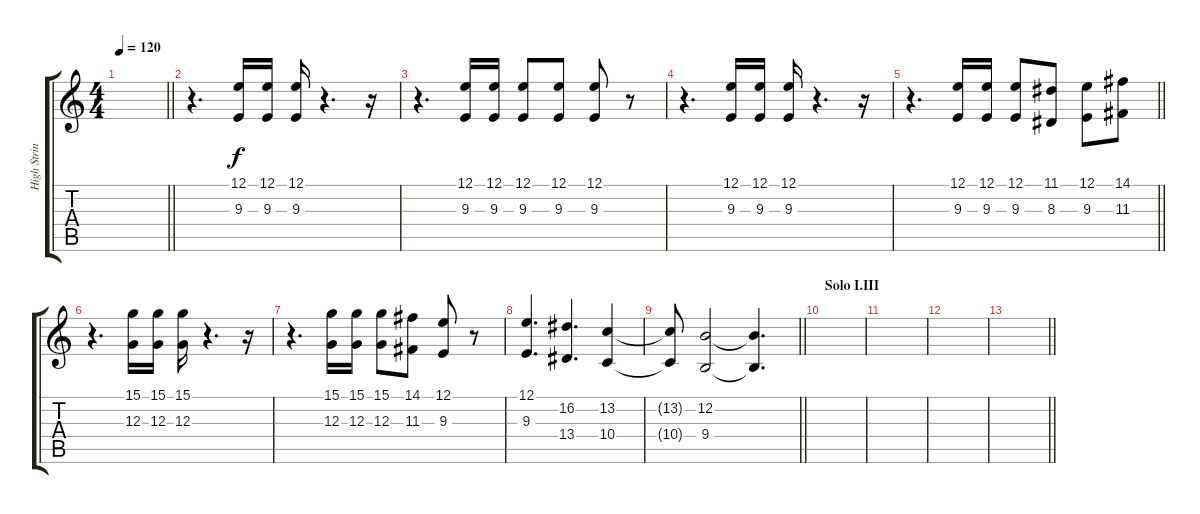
\track ("High Strings Standard" "High Strin") {instrument stringensemble1}
\staff {score tabs}
\tuning (E4 B3 G3 D3 A2 E2) {hide}
\ts (4 4)
\tempo 120
\clef g2
\barLineRight lightlight
\ks c
|
r.4{d} (12.1 9.3).16 (12.1 9.3).16 (12.1 9.3).16 r.4{d} r.16 |
r.4{d} (12.1 9.3).16 (12.1 9.3).16 (12.1 9.3).8 (12.1 9.3).8 (12.1 9.3).8 r.8 |
r.4{d} (12.1 9.3).16 (12.1 9.3).16 (12.1 9.3).16 r.4{d} r.16 |
\barLineRight lightlight
r.4{d} (12.1 9.3).16 (12.1 9.3).16 (12.1 9.3).8 (11.1 8.3).8 (12.1 9.3).8 (14.1 11.3).8 |
r.4{d} (15.1 12.3).16 (15.1 12.3).16 (15.1 12.3).16 r.4{d} r.16 |
r.4{d} (15.1 12.3).16 (15.1 12.3).16 (15.1 12.3).8 (14.1 11.3).8 (12.1 9.3).8 r.8 |
(12.1 9.3).4{d} (16.2 13.4).4{d} (13.2 10.4).4 |
\barLineRight lightlight
(13.2{t} 10.4{t}).8 (12.2 9.4).2 (12.2{t} 9.4{t}).4{d} |
\section ("" "Solo I.III")
|
|
|
\barLineRight lightlight
